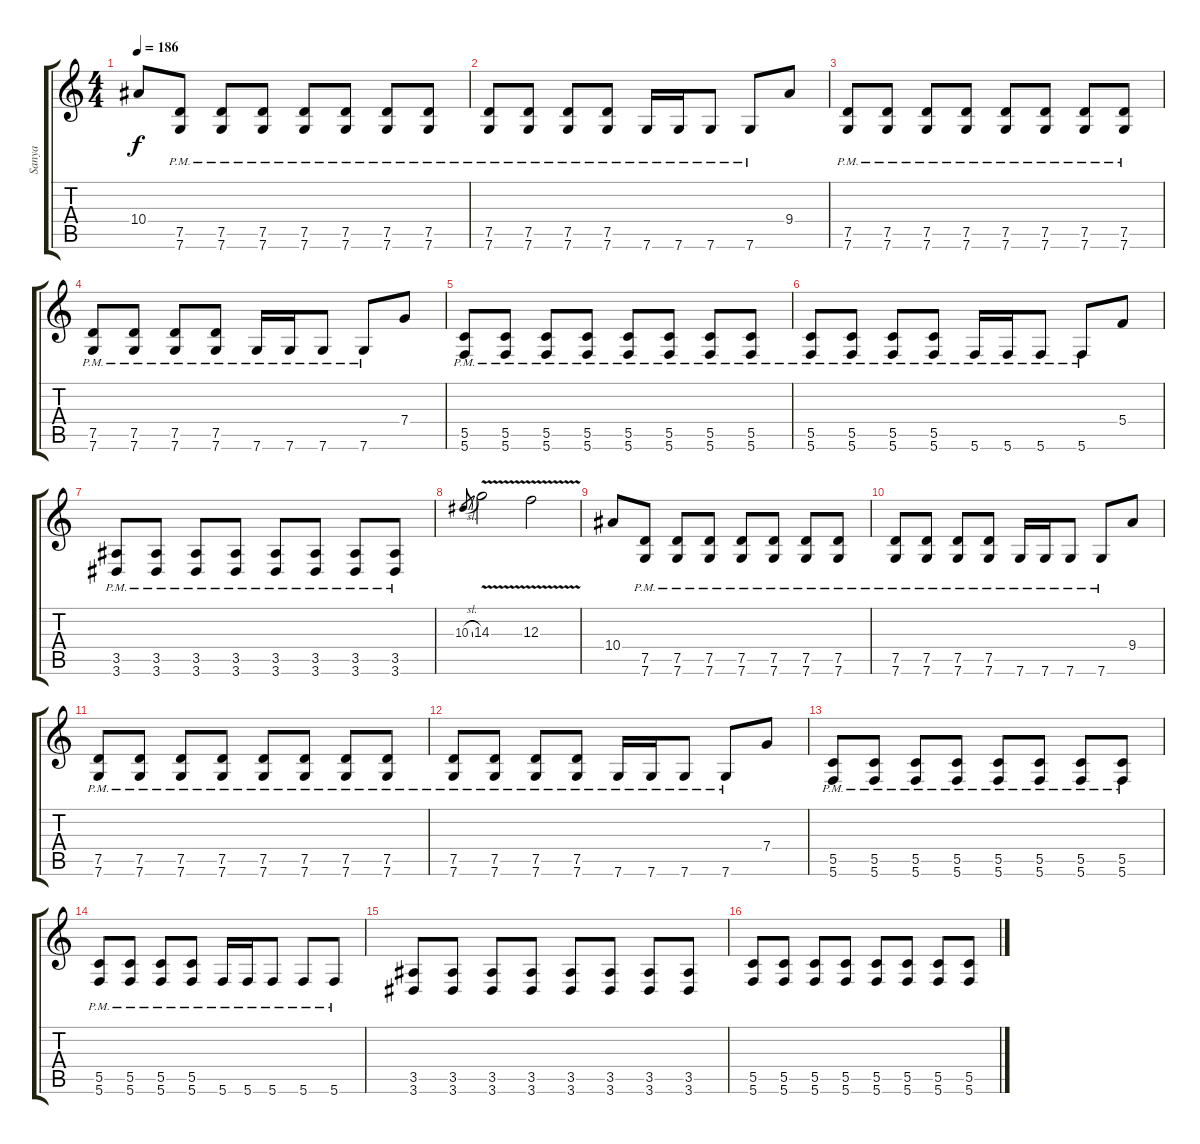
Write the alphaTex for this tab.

\track ("Sanya" "Sanya") {instrument overdrivenguitar}
\staff {score tabs}
\tuning (D4 A3 F3 C3 G2 C2) {hide}
\ts (4 4)
\tempo 186
\clef g2
\ks c
10.4.8{dy f} (7.5{pm} 7.6{pm}).8 (7.5{pm} 7.6{pm}).8 (7.5{pm} 7.6{pm}).8 (7.5{pm} 7.6{pm}).8 (7.5{pm} 7.6{pm}).8 (7.5{pm} 7.6{pm}).8 (7.5{pm} 7.6{pm}).8 |
(7.5{pm} 7.6{pm}).8 (7.5{pm} 7.6{pm}).8 (7.5{pm} 7.6{pm}).8 (7.5{pm} 7.6{pm}).8 7.6{pm}.16 7.6{pm}.16 7.6{pm}.8 7.6{pm}.8 9.4.8 |
(7.5{pm} 7.6{pm}).8 (7.5{pm} 7.6{pm}).8 (7.5{pm} 7.6{pm}).8 (7.5{pm} 7.6{pm}).8 (7.5{pm} 7.6{pm}).8 (7.5{pm} 7.6{pm}).8 (7.5{pm} 7.6{pm}).8 (7.5{pm} 7.6{pm}).8 |
(7.5{pm} 7.6{pm}).8 (7.5{pm} 7.6{pm}).8 (7.5{pm} 7.6{pm}).8 (7.5{pm} 7.6{pm}).8 7.6{pm}.16 7.6{pm}.16 7.6{pm}.8 7.6{pm}.8 7.4.8 |
(5.5{pm} 5.6{pm}).8 (5.5{pm} 5.6{pm}).8 (5.5{pm} 5.6{pm}).8 (5.5{pm} 5.6{pm}).8 (5.5{pm} 5.6{pm}).8 (5.5{pm} 5.6{pm}).8 (5.5{pm} 5.6{pm}).8 (5.5{pm} 5.6{pm}).8 |
(5.5{pm} 5.6{pm}).8 (5.5{pm} 5.6{pm}).8 (5.5{pm} 5.6{pm}).8 (5.5{pm} 5.6{pm}).8 5.6{pm}.16 5.6{pm}.16 5.6{pm}.8 5.6{pm}.8 5.4.8 |
(3.5{pm} 3.6{pm}).8 (3.5{pm} 3.6{pm}).8 (3.5{pm} 3.6{pm}).8 (3.5{pm} 3.6{pm}).8 (3.5{pm} 3.6{pm}).8 (3.5{pm} 3.6{pm}).8 (3.5{pm} 3.6{pm}).8 (3.5{pm} 3.6{pm}).8 |
10.3{sl}.8{gr} 14.3{v}.2 12.3{v}.2 |
10.4.8 (7.5{pm} 7.6{pm}).8 (7.5{pm} 7.6{pm}).8 (7.5{pm} 7.6{pm}).8 (7.5{pm} 7.6{pm}).8 (7.5{pm} 7.6{pm}).8 (7.5{pm} 7.6{pm}).8 (7.5{pm} 7.6{pm}).8 |
(7.5{pm} 7.6{pm}).8 (7.5{pm} 7.6{pm}).8 (7.5{pm} 7.6{pm}).8 (7.5{pm} 7.6{pm}).8 7.6{pm}.16 7.6{pm}.16 7.6{pm}.8 7.6{pm}.8 9.4.8 |
(7.5{pm} 7.6{pm}).8 (7.5{pm} 7.6{pm}).8 (7.5{pm} 7.6{pm}).8 (7.5{pm} 7.6{pm}).8 (7.5{pm} 7.6{pm}).8 (7.5{pm} 7.6{pm}).8 (7.5{pm} 7.6{pm}).8 (7.5{pm} 7.6{pm}).8 |
(7.5{pm} 7.6{pm}).8 (7.5{pm} 7.6{pm}).8 (7.5{pm} 7.6{pm}).8 (7.5{pm} 7.6{pm}).8 7.6{pm}.16 7.6{pm}.16 7.6{pm}.8 7.6{pm}.8 7.4.8 |
(5.5{pm} 5.6{pm}).8 (5.5{pm} 5.6{pm}).8 (5.5{pm} 5.6{pm}).8 (5.5{pm} 5.6{pm}).8 (5.5{pm} 5.6{pm}).8 (5.5{pm} 5.6{pm}).8 (5.5{pm} 5.6{pm}).8 (5.5{pm} 5.6{pm}).8 |
(5.5{pm} 5.6{pm}).8 (5.5{pm} 5.6{pm}).8 (5.5{pm} 5.6{pm}).8 (5.5{pm} 5.6{pm}).8 5.6{pm}.16 5.6{pm}.16 5.6{pm}.8 5.6{pm}.8 5.6{pm}.8 |
(3.5 3.6).8 (3.5 3.6).8 (3.5 3.6).8 (3.5 3.6).8 (3.5 3.6).8 (3.5 3.6).8 (3.5 3.6).8 (3.5 3.6).8 |
(5.5 5.6).8 (5.5 5.6).8 (5.5 5.6).8 (5.5 5.6).8 (5.5 5.6).8 (5.5 5.6).8 (5.5 5.6).8 (5.5 5.6).8
